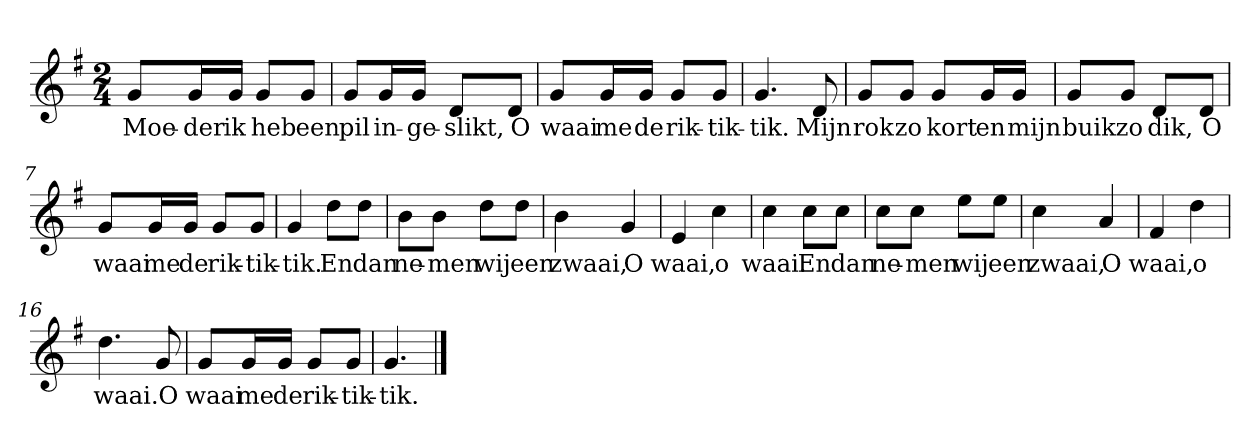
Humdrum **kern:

**kern	**text
*part1	*part1
*staff1	*staff1
*clefG2	*
*k[f#]	*
*G:	*
*M2/4	*
*MM120	*
=1	=1
8g/L	Moe-
16g/L	-der
16g/JJ	ik
8g/L	heb
8g/J	een
=2	=2
8g/L	pil
16g/L	in-
16g/JJ	-ge-
8d/L	-slikt,
8d/J	O
=3	=3
8g/L	waai
16g/L	me
16g/JJ	de
8g/L	rik-
8g/J	-tik-
=4	=4
4.g	-tik.
8d	Mijn
=5	=5
8g/L	rok
8g/J	zo
8g/L	kort
16g/L	en
16g/JJ	mijn
=6	=6
8g/L	buik
8g/J	zo
8d/L	dik,
8d/J	O
=7	=7
8g/L	waai
16g/L	me
16g/JJ	de
8g/L	rik-
8g/J	-tik-
=8	=8
4g	-tik.
8dd\L	En
8dd\J	dan
=9	=9
8b\L	ne-
8b\J	-men
8dd\L	wij
8dd\J	een
=10	=10
4b	zwaai,
4g	O
=11	=11
4e	waai,
4cc	o
=12	=12
4cc	waai.
8cc\L	En
8cc\J	dan
=13	=13
8cc\L	ne-
8cc\J	-men
8ee\L	wij
8ee\J	een
=14	=14
4cc	zwaai,
4a	O
=15	=15
4f#	waai,
4dd	o
=16	=16
4.dd	waai.
8g	O
=17	=17
8g/L	waai
16g/L	me
16g/JJ	de
8g/L	rik-
8g/J	-tik-
=18	=18
4.g	-tik.
==	==
*-	*-
